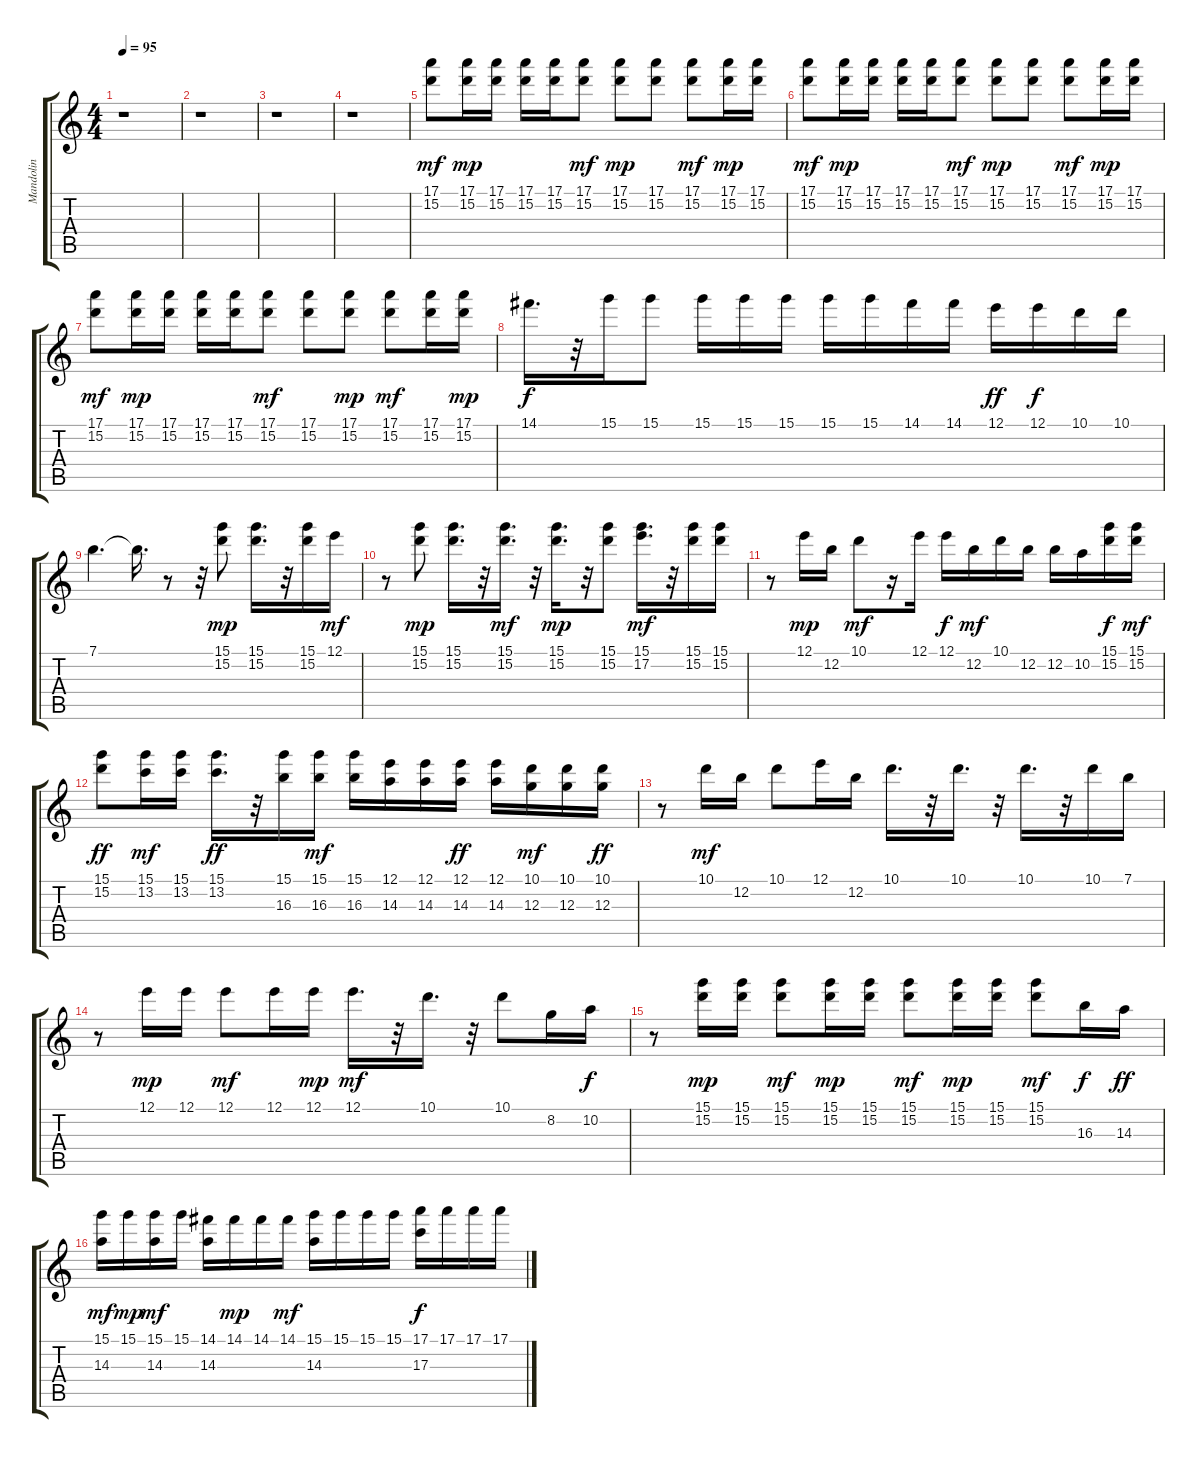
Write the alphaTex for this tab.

\track ("Mandolin" "Mandolin") {instrument acousticguitarsteel}
\staff {score tabs}
\tuning (E4 B3 G3 D3 A2 E2) {hide}
\ts (4 4)
\tempo 95
\clef g2
\ks c
r.1{dy f} |
r.1 |
r.1 |
r.1 |
(17.1 15.2).8{dy mf} (17.1 15.2).16{dy mp} (17.1 15.2).16 (17.1 15.2).16 (17.1 15.2).16 (17.1 15.2).8{dy mf} (17.1 15.2).8{dy mp} (17.1 15.2).8 (17.1 15.2).8{dy mf} (17.1 15.2).16{dy mp} (17.1 15.2).16 |
(17.1 15.2).8{dy mf} (17.1 15.2).16{dy mp} (17.1 15.2).16 (17.1 15.2).16 (17.1 15.2).16 (17.1 15.2).8{dy mf} (17.1 15.2).8{dy mp} (17.1 15.2).8 (17.1 15.2).8{dy mf} (17.1 15.2).16{dy mp} (17.1 15.2).16 |
(17.1 15.2).8{dy mf} (17.1 15.2).16{dy mp} (17.1 15.2).16 (17.1 15.2).16 (17.1 15.2).16 (17.1 15.2).8{dy mf} (17.1 15.2).8 (17.1 15.2).8{dy mp} (17.1 15.2).8{dy mf} (17.1 15.2).16 (17.1 15.2).16{dy mp} |
14.1.16{d dy f} r.32 15.1.16 15.1.8 15.1.16 15.1.16 15.1.16 15.1.16 15.1.16 14.1.16 14.1.16 12.1.16{dy ff} 12.1.16{dy f} 10.1.16 10.1.16 |
7.1.4{d} 7.1{t}.16{d} r.8 r.32 (15.1 15.2).8{dy mp} (15.1 15.2).16{d} r.32 (15.1 15.2).16 12.1.16{dy mf} |
r.8 (15.1 15.2).8{dy mp} (15.1 15.2).16{d} r.32 (15.1 15.2).16{d dy mf} r.32 (15.1 15.2).16{d dy mp} r.32 (15.1 15.2).8 (15.1 17.2).16{d dy mf} r.32 (15.1 15.2).16 (15.1 15.2).16 |
r.8 12.1.16{dy mp} 12.2.16 10.1.8{dy mf} r.16 12.1.16 12.1.16{dy f} 12.2.16{dy mf} 10.1.16 12.2.16 12.2.16 10.2.16 (15.1 15.2).16{dy f} (15.1 15.2).16{dy mf} |
(15.1 15.2).8{dy ff} (15.1 13.2).16{dy mf} (15.1 13.2).16 (15.1 13.2).16{d dy ff} r.32 (15.1 16.3).16 (15.1 16.3).16{dy mf} (15.1 16.3).16 (12.1 14.3).16 (12.1 14.3).16 (12.1 14.3).16{dy ff} (12.1 14.3).16 (10.1 12.3).16{dy mf} (10.1 12.3).16 (10.1 12.3).16{dy ff} |
r.8 10.1.16{dy mf} 12.2.16 10.1.8 12.1.16 12.2.16 10.1.16{d} r.32 10.1.16{d} r.32 10.1.16{d} r.32 10.1.16 7.1.16 |
r.8 12.1.16{dy mp} 12.1.16 12.1.8{dy mf} 12.1.16 12.1.16{dy mp} 12.1.16{d dy mf} r.32 10.1.16{d} r.32 10.1.8 8.2.16 10.2.16{dy f} |
r.8 (15.1 15.2).16{dy mp} (15.1 15.2).16 (15.1 15.2).8{dy mf} (15.1 15.2).16{dy mp} (15.1 15.2).16 (15.1 15.2).8{dy mf} (15.1 15.2).16{dy mp} (15.1 15.2).16 (15.1 15.2).8{dy mf} 16.3.16{dy f} 14.3.16{dy ff} |
(15.1 14.3).16{dy mf} 15.1.16{dy mp} (15.1 14.3).16{dy mf} 15.1.16 (14.1 14.3).16 14.1.16{dy mp} 14.1.16 14.1.16{dy mf} (15.1 14.3).16 15.1.16 15.1.16 15.1.16 (17.1 17.3).16{dy f} 17.1.16 17.1.16 17.1.16
